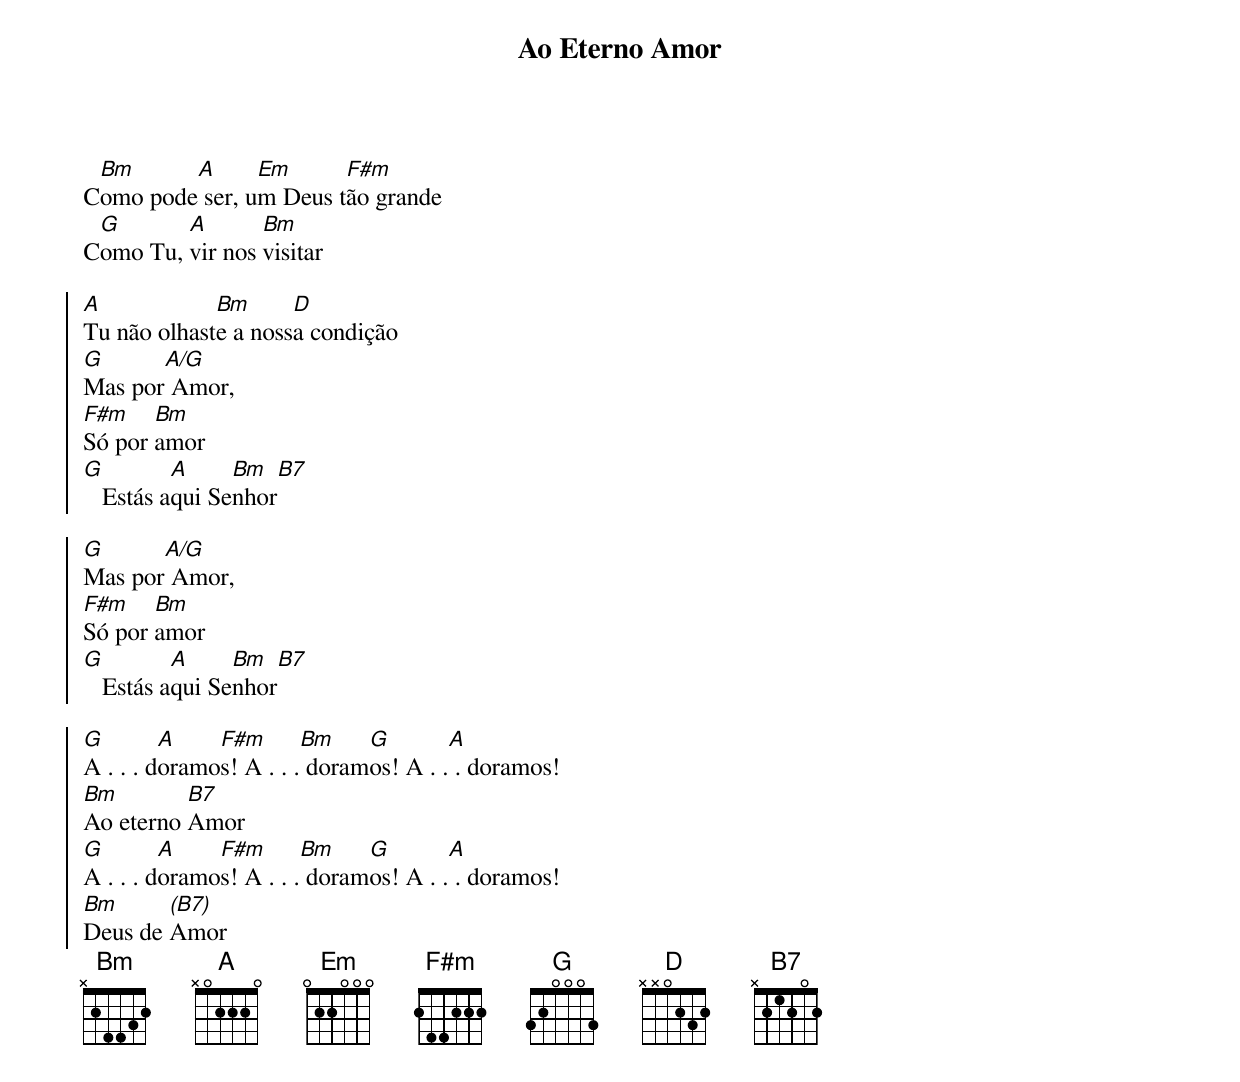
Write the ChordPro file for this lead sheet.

{title: Ao Eterno Amor}
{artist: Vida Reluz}
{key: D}
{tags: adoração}


C[Bm]omo pode[A] ser, u[Em]m Deus t[F#m]ão grande
C[G]omo Tu, [A]vir nos [Bm]visitar

{start_of_chorus}
[A]Tu não olhast[Bm]e a noss[D]a condição
[G]Mas por[A/G] Amor,
[F#m]Só por [Bm]amor
[G]   Estás a[A]qui Se[Bm]nhor[B7]

[G]Mas por[A/G] Amor,
[F#m]Só por [Bm]amor
[G]   Estás a[A]qui Se[Bm]nhor[B7]
{end_of_chorus}

{start_of_chorus}
[G]A . . . d[A]oramo[F#m]s! A . . .[Bm] doram[G]os! A . .[A] . doramos!
[Bm]Ao eterno [B7]Amor
[G]A . . . d[A]oramo[F#m]s! A . . .[Bm] doram[G]os! A . .[A] . doramos!
[Bm]Deus de [(B7)]Amor
{end_of_chorus}
